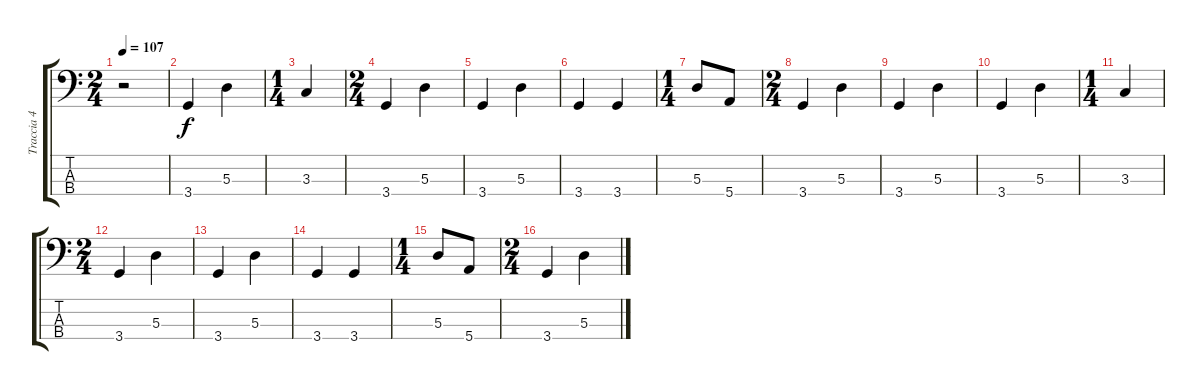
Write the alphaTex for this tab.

\track ("Traccia 4" "Traccia 4") {instrument electricbassfinger}
\staff {score tabs}
\tuning (G2 D2 A1 E1) {hide}
\ts (2 4)
\tempo 107
\clef f4
\ks c
r.2{dy f instrument electricbassfinger} |
3.4.4 5.3.4 |
\ts (1 4)
3.3.4 |
\ts (2 4)
3.4.4 5.3.4 |
3.4.4 5.3.4 |
3.4.4 3.4.4 |
\ts (1 4)
5.3.8 5.4.8 |
\ts (2 4)
3.4.4 5.3.4 |
3.4.4 5.3.4 |
3.4.4 5.3.4 |
\ts (1 4)
3.3.4 |
\ts (2 4)
3.4.4 5.3.4 |
3.4.4 5.3.4 |
3.4.4 3.4.4 |
\ts (1 4)
5.3.8 5.4.8 |
\ts (2 4)
3.4.4 5.3.4
